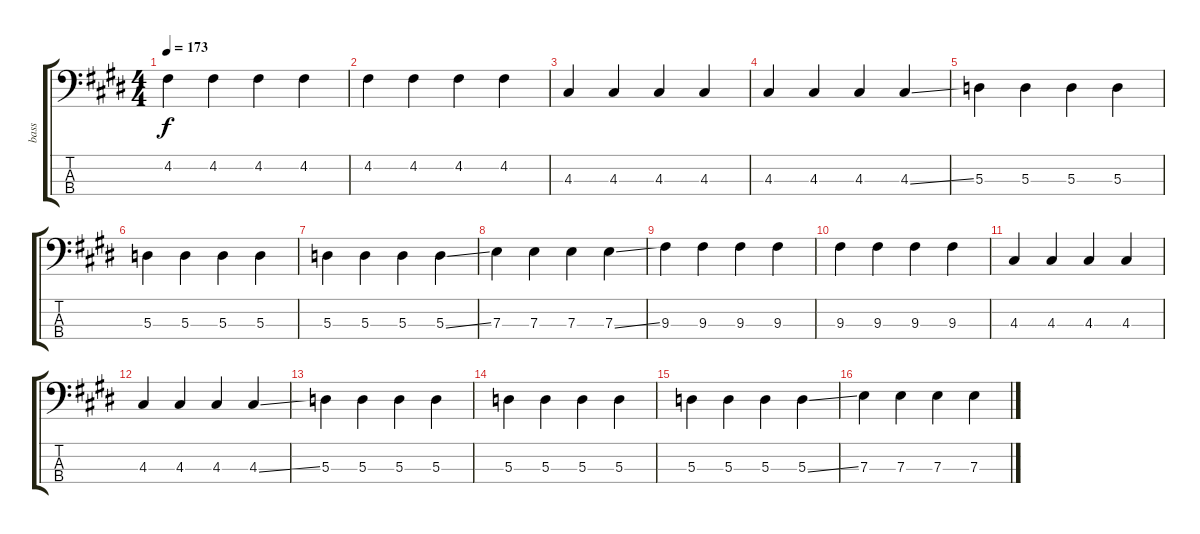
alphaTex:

\track ("bass" "bass") {instrument electricbassfinger}
\staff {score tabs}
\tuning (G2 D2 A1 E1) {hide}
\ts (4 4)
\tempo 173
\clef f4
\ks e
4.2.4{dy f} 4.2.4 4.2.4 4.2.4 |
4.2.4 4.2.4 4.2.4 4.2.4 |
4.3.4 4.3.4 4.3.4 4.3.4 |
4.3.4 4.3.4 4.3.4 4.3{ss}.4 |
5.3.4 5.3.4 5.3.4 5.3.4 |
5.3.4 5.3.4 5.3.4 5.3.4 |
5.3.4 5.3.4 5.3.4 5.3{ss}.4 |
7.3.4 7.3.4 7.3.4 7.3{ss}.4 |
9.3.4 9.3.4 9.3.4 9.3.4 |
9.3.4 9.3.4 9.3.4 9.3.4 |
4.3.4 4.3.4 4.3.4 4.3.4 |
4.3.4 4.3.4 4.3.4 4.3{ss}.4 |
5.3.4 5.3.4 5.3.4 5.3.4 |
5.3.4 5.3.4 5.3.4 5.3.4 |
5.3.4 5.3.4 5.3.4 5.3{ss}.4 |
7.3.4 7.3.4 7.3.4 7.3.4
